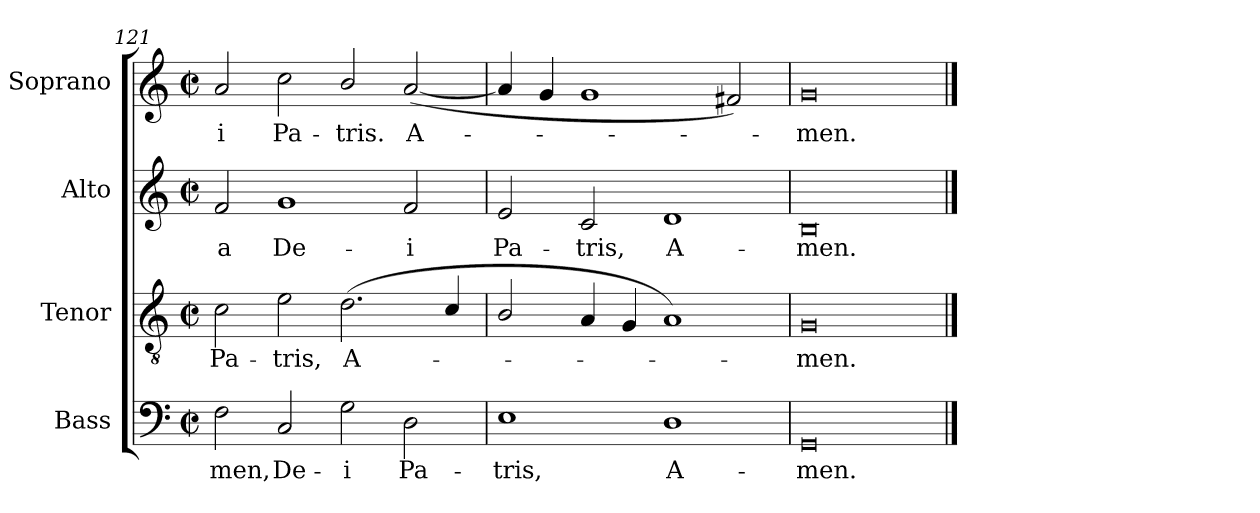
**kern	**text	**kern	**text	**kern	**text	**kern	**text
*part4	*part4	*part3	*part3	*part2	*part2	*part1	*part1
*staff4	*staff4	*staff3	*staff3	*staff2	*staff2	*staff1	*staff1
*I"Bass	*	*I"Tenor	*	*I"Alto	*	*I"Soprano	*
*I'B	*	*I'T	*	*I'A	*	*I'S	*
*clefF4	*	*clefGv2	*	*clefG2	*	*clefG2	*
*k[]	*	*k[]	*	*k[]	*	*k[]	*
*C:	*	*C:	*	*C:	*	*C:	*
*M4/2	*	*M4/2	*	*M4/2	*	*M4/2	*
*met(c|)	*	*met(c|)	*	*met(c|)	*	*met(c|)	*
=121	=121	=121	=121	=121	=121	=121	=121
!	!LO:LY:b	!	!LO:LY:b	!	!LO:LY:b	!	!LO:LY:b
2F	-men,	2c	Pa-	2f	-a	2a	-i
!	!LO:LY:b	!	!LO:LY:b	!	!LO:LY:b	!	!LO:LY:b
2C	De-	2e	-tris,	1g	De-	2cc	Pa-
!	!LO:LY:b	!	!LO:LY:b	!	!	!	!LO:LY:b
2G	-i	(<2.d	A-	.	.	2b/	-tris.
!	!LO:LY:b	!	!	!	!LO:LY:b	!	!LO:LY:b
2D	Pa-	.	.	2f	-i	(<[2a	A-
.	.	4c/	.	.	.	.	.
=122	=122	=122	=122	=122	=122	=122	=122
!	!LO:LY:b	!	!	!	!LO:LY:b	!	!
1E	-tris,	2B/	.	2e	Pa-	4a]	.
.	.	.	.	.	.	4g	.
!	!	!	!	!	!LO:LY:b	!	!
.	.	4A	.	2c	-tris,	1g	.
.	.	4G	.	.	.	.	.
!	!LO:LY:b	!	!	!	!LO:LY:b	!	!
1D	A-	1A)	.	1d	A-	.	.
.	.	.	.	.	.	2f#)	.
=123	=123	=123	=123	=123	=123	=123	=123
!	!LO:LY:b	!	!LO:LY:b	!	!LO:LY:b	!	!LO:LY:b
0GG	-men.	0G	men.	0B	-men.	0g	men.
==	==	==	==	==	==	==	==
*-	*-	*-	*-	*-	*-	*-	*-
